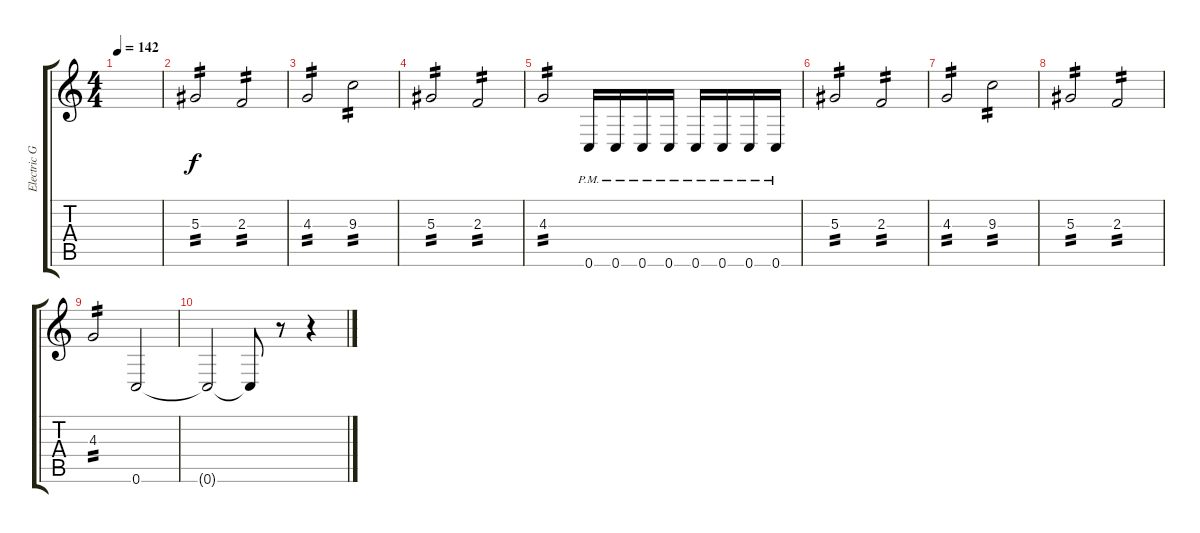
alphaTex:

\track ("Electric Guitar 2" "Electric G") {instrument distortionguitar}
\staff {score tabs}
\tuning (C4 G3 Eb3 Bb2 F2 C2) {hide}
\ts (4 4)
\tempo 142
\clef g2
\ks c
|
5.3.2{tp 2} 2.3.2{tp 2} |
4.3.2{tp 2} 9.3.2{tp 2} |
5.3.2{tp 2} 2.3.2{tp 2} |
4.3.2{tp 2} 0.6{pm}.16 0.6{pm}.16 0.6{pm}.16 0.6{pm}.16 0.6{pm}.16 0.6{pm}.16 0.6{pm}.16 0.6{pm}.16 |
5.3.2{tp 2} 2.3.2{tp 2} |
4.3.2{tp 2} 9.3.2{tp 2} |
5.3.2{tp 2} 2.3.2{tp 2} |
4.3.2{tp 2} 0.6.2 |
0.6{t}.2 0.6{t}.8 r.8 r.4
